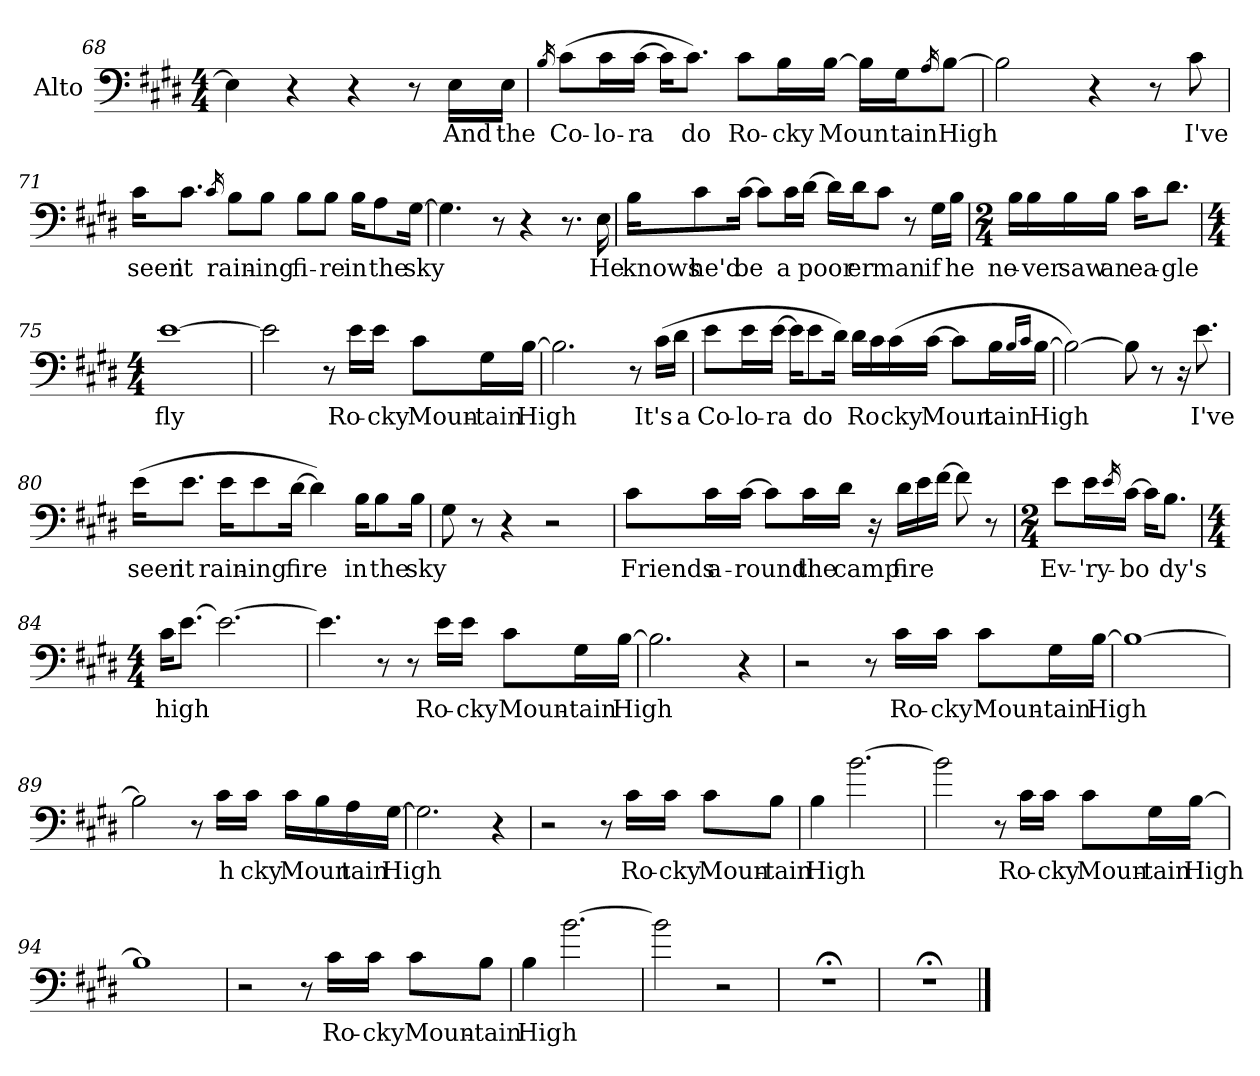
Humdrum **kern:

**kern	**text
*part1	*part1
*staff1	*staff1
*I"Alto	*
*I'A	*
*clefF4	*
*k[f#c#g#d#]	*
*E:	*
*M4/4	*
=68	=68
4E\]	.
4r	.
4r	.
8r	.
!	!LO:LY:b
16E\LL	And
!	!LO:LY:b
16E\JJ	the
=69	=69
16qB/	.
!	!LO:LY:b
(>8c#\L	Co-
!	!LO:LY:b
16c#\L	-lo-
!	!LO:LY:b
[16c#\JJ	-ra
16c#\KL]	.
!	!LO:LY:b
8.c#\J)	do
!	!LO:LY:b
8c#\L	Ro-
!	!LO:LY:b
16B\L	-cky
!	!LO:LY:b
[16B\JJ	Moun
16B\LL]	.
!	!LO:LY:b
16G#\J	tain
16qA/	.
!	!LO:LY:b
[8B\J	High
=70	=70
2B\]	.
4r	.
8r	.
!	!LO:LY:b
8c#\	I've
=71	=71
!	!LO:LY:b
16c#\KL	seen
!	!LO:LY:b
8.c#\J	it
16qc#/	.
!	!LO:LY:b
8B\L	rain-
!	!LO:LY:b
8B\J	-ing
!	!LO:LY:b
8B\L	fi-
!	!LO:LY:b
8B\J	-re
!	!LO:LY:b
16B\KL	in
!	!LO:LY:b
8A\	the
!	!LO:LY:b
[16G#\Jk	sky
=72	=72
4.G#\]	.
8r	.
4r	.
8.r	.
!	!LO:LY:b
16E\	He
=73	=73
!	!LO:LY:b
16B\KL	knows
!	!LO:LY:b
8c#\	he'd
!	!LO:LY:b
[16c#\Jk	be
8c#\L]	.
!	!LO:LY:b
16c#\L	a
!	!LO:LY:b
[16d#\JJ	poor
16d#\LL]	.
!	!LO:LY:b
16d#\J	er
!	!LO:LY:b
8c#\J	man
8r	.
!	!LO:LY:b
16G#\LL	if
!	!LO:LY:b
16B\JJ	he
=74	=74
*M2/4	*
!	!LO:LY:b
16B\LL	ne-
!	!LO:LY:b
16B\	-ver
!	!LO:LY:b
16B\	saw
!	!LO:LY:b
16B\JJ	an
!	!LO:LY:b
16c#\KL	ea-
!	!LO:LY:b
8.d#\J	-gle
=75	=75
*M4/4	*
!	!LO:LY:b
[1e	fly
=76	=76
2e\]	.
8r	.
!	!LO:LY:b
16e\LL	Ro-
!	!LO:LY:b
16e\JJ	-cky
!	!LO:LY:b
8c#\L	Moun-
!	!LO:LY:b
16G#\L	-tain
!	!LO:LY:b
[16B\JJ	High
=77	=77
2.B\]	.
8r	.
!	!LO:LY:b
(>16c#\LL	It's
!	!LO:LY:b
16d#\JJ	a
=78	=78
!	!LO:LY:b
8e\L	Co-
!	!LO:LY:b
16e\L	-lo-
!	!LO:LY:b
[16e\JJ	-ra
16e\KL]	.
!	!LO:LY:b
8e\	do
16d#\Jk)	.
!	!LO:LY:b
16d#\LL	Ro
16c#\	.
!	!LO:LY:b
(>16c#\	cky
!	!LO:LY:b
[16c#\JJ	Moun
8c#\L]	.
!	!LO:LY:b
16B\L	tain
16qB/LL	.
16qc#/JJ	.
!	!LO:LY:b
[16B\JJ	High
=79	=79
2B\_)	.
8B\]	.
8r	.
16r	.
!	!LO:LY:b
8.e\	I've
=80	=80
!	!LO:LY:b
(>16e\KL	seen
!	!LO:LY:b
8.e\J	it
!	!LO:LY:b
16e\KL	rain-
!	!LO:LY:b
8e\	-ing
!	!LO:LY:b
[16d#\Jk	fire
4d#\])	.
!	!LO:LY:b
16B\KL	in
!	!LO:LY:b
8B\	the
!	!LO:LY:b
16B\Jk	sky
=81	=81
8G#\	.
8r	.
4r	.
2r	.
=82	=82
!	!LO:LY:b
8c#\L	Friends
!	!LO:LY:b
16c#\L	a-
!	!LO:LY:b
[16c#\JJ	-round
8c#\L]	.
!	!LO:LY:b
16c#\L	the
!	!LO:LY:b
16d#\JJ	camp
16r	.
!	!LO:LY:b
16d#\LL	fire
16e\	.
[16f#\JJ	.
8f#\]	.
8r	.
=83	=83
*M2/4	*
!	!LO:LY:b
8e\L	Ev-
!	!LO:LY:b
16e\L	-'ry-
16qe/	.
!	!LO:LY:b
[16c#\JJ	-bo
16c#\KL]	.
!	!LO:LY:b
8.B\J	dy's
=84	=84
*M4/4	*
!	!LO:LY:b
16c#\KL	high
[8.e\J	.
2.e\_	.
=85	=85
4.e\]	.
8r	.
8r	.
!	!LO:LY:b
16e\LL	Ro-
!	!LO:LY:b
16e\JJ	-cky
!	!LO:LY:b
8c#\L	Moun-
!	!LO:LY:b
16G#\L	-tain
!	!LO:LY:b
[16B\JJ	High
=86	=86
2.B\]	.
4r	.
=87	=87
2r	.
8r	.
!	!LO:LY:b
16c#\LL	Ro-
!	!LO:LY:b
16c#\JJ	-cky
!	!LO:LY:b
8c#\L	Moun-
!	!LO:LY:b
16G#\L	-tain
!	!LO:LY:b
[16B\JJ	High
=88	=88
1B_	.
=89	=89
2B\]	.
8r	.
!	!LO:LY:b
16c#\LL	h
!	!LO:LY:b
16c#\JJ	cky
!	!LO:LY:b
16c#\LL	Moun
16B\	.
!	!LO:LY:b
16A\	tain
!	!LO:LY:b
[16G#\JJ	High
=90	=90
2.G#\]	.
4r	.
=91	=91
2r	.
8r	.
!	!LO:LY:b
16c#\LL	Ro-
!	!LO:LY:b
16c#\JJ	-cky
!	!LO:LY:b
8c#\L	Moun-
!	!LO:LY:b
8B\J	-tain
=92	=92
!	!LO:LY:b
4B\	High
[2.b\	.
=93	=93
2b\]	.
8r	.
!	!LO:LY:b
16c#\LL	Ro-
!	!LO:LY:b
16c#\JJ	-cky
!	!LO:LY:b
8c#\L	Moun-
!	!LO:LY:b
16G#\L	-tain
!	!LO:LY:b
[16B\JJ	High
=94	=94
1B]	.
=95	=95
2r	.
8r	.
!	!LO:LY:b
16c#\LL	Ro-
!	!LO:LY:b
16c#\JJ	-cky
!	!LO:LY:b
8c#\L	Moun-
!	!LO:LY:b
8B\J	-tain
=96	=96
!	!LO:LY:b
4B\	High
[2.b\	.
=97	=97
2b\]	.
2r	.
=97X1	=97X1
1r;<	.
=97X2	=97X2
1r;<	.
==	==
*-	*-
